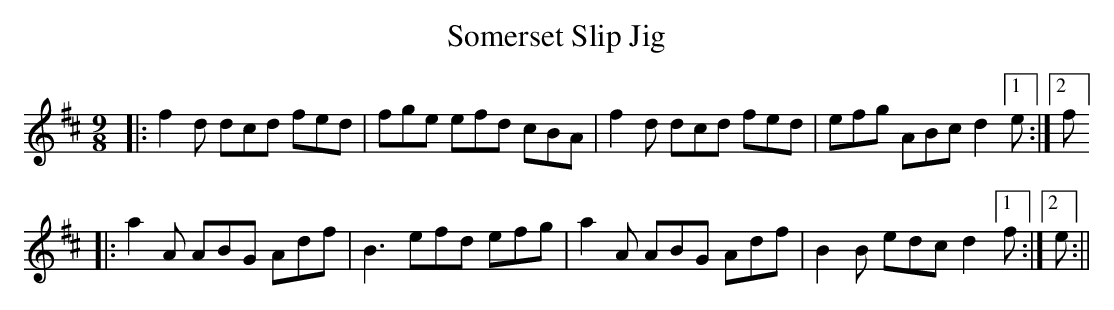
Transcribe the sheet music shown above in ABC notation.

X:1
T: Somerset Slip Jig
M: 9/8
L: 1/8
K: Dmaj
|:f2 d dcd fed|fge efd cBA| f2 d dcd fed|efg ABc d2 [1 e  :| [2 f]
|:a2 A ABG Adf| B3 efd efg| a2 A ABG Adf| B2 B edc d2 [1 f :| [2 e :||
